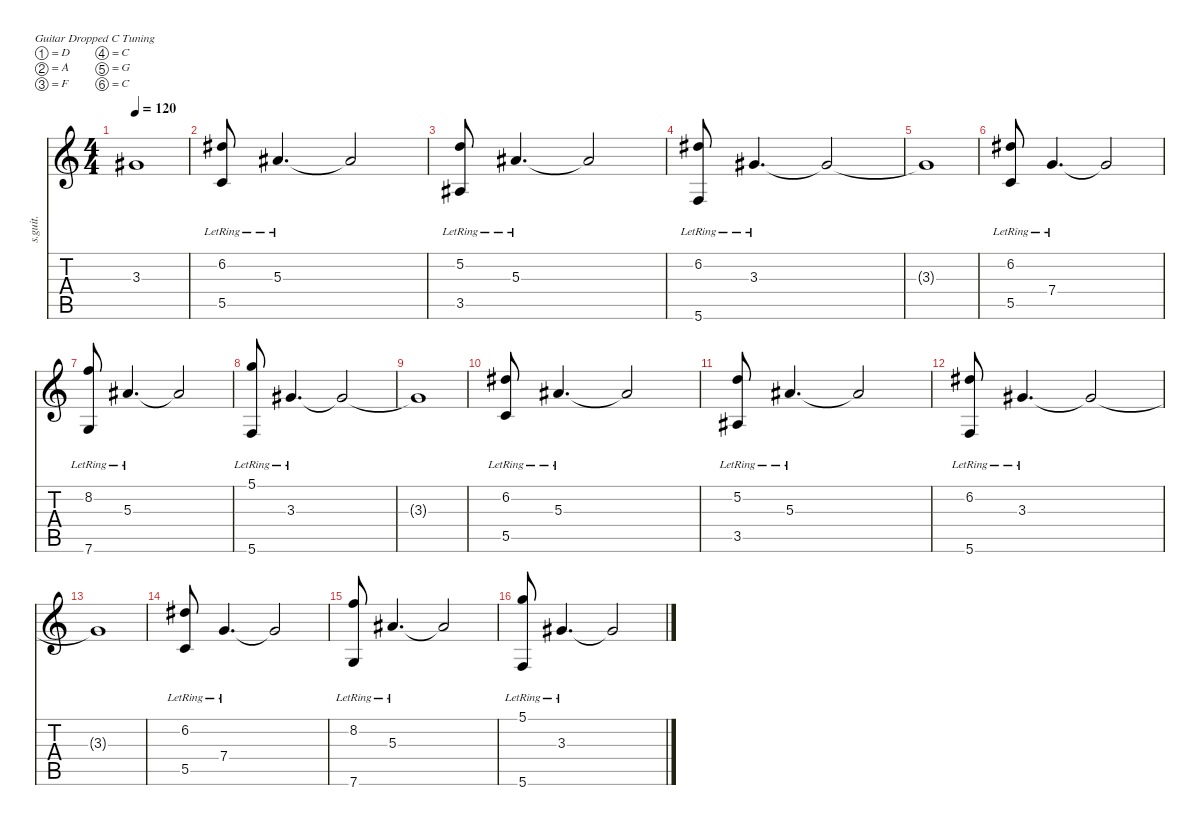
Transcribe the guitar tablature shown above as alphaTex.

\defaultSystemsLayout 4
\hideDynamics
\bracketExtendMode nobrackets
\track ("Misha Mansoor" "s.guit.") {instrument electricguitarjazz}
\staff {score tabs}
\tuning (D4 A3 F3 C3 G2 C2)
\ts (4 4)
\tempo 120
\clef g2
\ks c
3.3{t acc #}.1{lyrics (0 "") lyrics (1 "") lyrics (2 "") lyrics (3 "") lyrics (4 "") dy mf} |
(6.2{lr acc #} 5.5{lr}).8{lyrics (0 "") lyrics (1 "") lyrics (2 "") lyrics (3 "") lyrics (4 "")} 5.3{lr acc #}.4{d lyrics (0 "") lyrics (1 "") lyrics (2 "") lyrics (3 "") lyrics (4 "")} 5.3{t acc #}.2{lyrics (0 "") lyrics (1 "") lyrics (2 "") lyrics (3 "") lyrics (4 "")} |
(5.2{lr} 3.5{lr acc #}).8{lyrics (0 "") lyrics (1 "") lyrics (2 "") lyrics (3 "") lyrics (4 "")} 5.3{lr acc #}.4{d lyrics (0 "") lyrics (1 "") lyrics (2 "") lyrics (3 "") lyrics (4 "")} 5.3{t acc #}.2{lyrics (0 "") lyrics (1 "") lyrics (2 "") lyrics (3 "") lyrics (4 "")} |
(6.2{lr acc #} 5.6{lr}).8{lyrics (0 "") lyrics (1 "") lyrics (2 "") lyrics (3 "") lyrics (4 "")} 3.3{lr acc #}.4{d lyrics (0 "") lyrics (1 "") lyrics (2 "") lyrics (3 "") lyrics (4 "")} 3.3{t acc #}.2{lyrics (0 "") lyrics (1 "") lyrics (2 "") lyrics (3 "") lyrics (4 "")} |
3.3{t acc #}.1{lyrics (0 "") lyrics (1 "") lyrics (2 "") lyrics (3 "") lyrics (4 "")} |
(6.2{lr acc #} 5.5{lr}).8{lyrics (0 "") lyrics (1 "") lyrics (2 "") lyrics (3 "") lyrics (4 "")} 7.4{lr}.4{d lyrics (0 "") lyrics (1 "") lyrics (2 "") lyrics (3 "") lyrics (4 "")} 7.4{t}.2{lyrics (0 "") lyrics (1 "") lyrics (2 "") lyrics (3 "") lyrics (4 "")} |
(8.2{lr} 7.6{lr}).8{lyrics (0 "") lyrics (1 "") lyrics (2 "") lyrics (3 "") lyrics (4 "")} 5.3{lr acc #}.4{d lyrics (0 "") lyrics (1 "") lyrics (2 "") lyrics (3 "") lyrics (4 "")} 5.3{t acc #}.2{lyrics (0 "") lyrics (1 "") lyrics (2 "") lyrics (3 "") lyrics (4 "")} |
(5.1{lr} 5.6{lr}).8{lyrics (0 "") lyrics (1 "") lyrics (2 "") lyrics (3 "") lyrics (4 "")} 3.3{lr acc #}.4{d lyrics (0 "") lyrics (1 "") lyrics (2 "") lyrics (3 "") lyrics (4 "")} 3.3{t acc #}.2{lyrics (0 "") lyrics (1 "") lyrics (2 "") lyrics (3 "") lyrics (4 "")} |
3.3{t acc #}.1{lyrics (0 "") lyrics (1 "") lyrics (2 "") lyrics (3 "") lyrics (4 "")} |
(6.2{lr acc #} 5.5{lr}).8{lyrics (0 "") lyrics (1 "") lyrics (2 "") lyrics (3 "") lyrics (4 "")} 5.3{lr acc #}.4{d lyrics (0 "") lyrics (1 "") lyrics (2 "") lyrics (3 "") lyrics (4 "")} 5.3{t acc #}.2{lyrics (0 "") lyrics (1 "") lyrics (2 "") lyrics (3 "") lyrics (4 "")} |
(5.2{lr} 3.5{lr acc #}).8{lyrics (0 "") lyrics (1 "") lyrics (2 "") lyrics (3 "") lyrics (4 "")} 5.3{lr acc #}.4{d lyrics (0 "") lyrics (1 "") lyrics (2 "") lyrics (3 "") lyrics (4 "")} 5.3{t acc #}.2{lyrics (0 "") lyrics (1 "") lyrics (2 "") lyrics (3 "") lyrics (4 "")} |
(6.2{lr acc #} 5.6{lr}).8{lyrics (0 "") lyrics (1 "") lyrics (2 "") lyrics (3 "") lyrics (4 "")} 3.3{lr acc #}.4{d lyrics (0 "") lyrics (1 "") lyrics (2 "") lyrics (3 "") lyrics (4 "")} 3.3{t acc #}.2{lyrics (0 "") lyrics (1 "") lyrics (2 "") lyrics (3 "") lyrics (4 "")} |
3.3{t acc #}.1{lyrics (0 "") lyrics (1 "") lyrics (2 "") lyrics (3 "") lyrics (4 "")} |
(6.2{lr acc #} 5.5{lr}).8{lyrics (0 "") lyrics (1 "") lyrics (2 "") lyrics (3 "") lyrics (4 "")} 7.4{lr}.4{d lyrics (0 "") lyrics (1 "") lyrics (2 "") lyrics (3 "") lyrics (4 "")} 7.4{t}.2{lyrics (0 "") lyrics (1 "") lyrics (2 "") lyrics (3 "") lyrics (4 "")} |
(8.2{lr} 7.6{lr}).8{lyrics (0 "") lyrics (1 "") lyrics (2 "") lyrics (3 "") lyrics (4 "")} 5.3{lr acc #}.4{d lyrics (0 "") lyrics (1 "") lyrics (2 "") lyrics (3 "") lyrics (4 "")} 5.3{t acc #}.2{lyrics (0 "") lyrics (1 "") lyrics (2 "") lyrics (3 "") lyrics (4 "")} |
(5.1{lr} 5.6{lr}).8{lyrics (0 "") lyrics (1 "") lyrics (2 "") lyrics (3 "") lyrics (4 "")} 3.3{lr acc #}.4{d lyrics (0 "") lyrics (1 "") lyrics (2 "") lyrics (3 "") lyrics (4 "")} 3.3{t acc #}.2{lyrics (0 "") lyrics (1 "") lyrics (2 "") lyrics (3 "") lyrics (4 "")}
